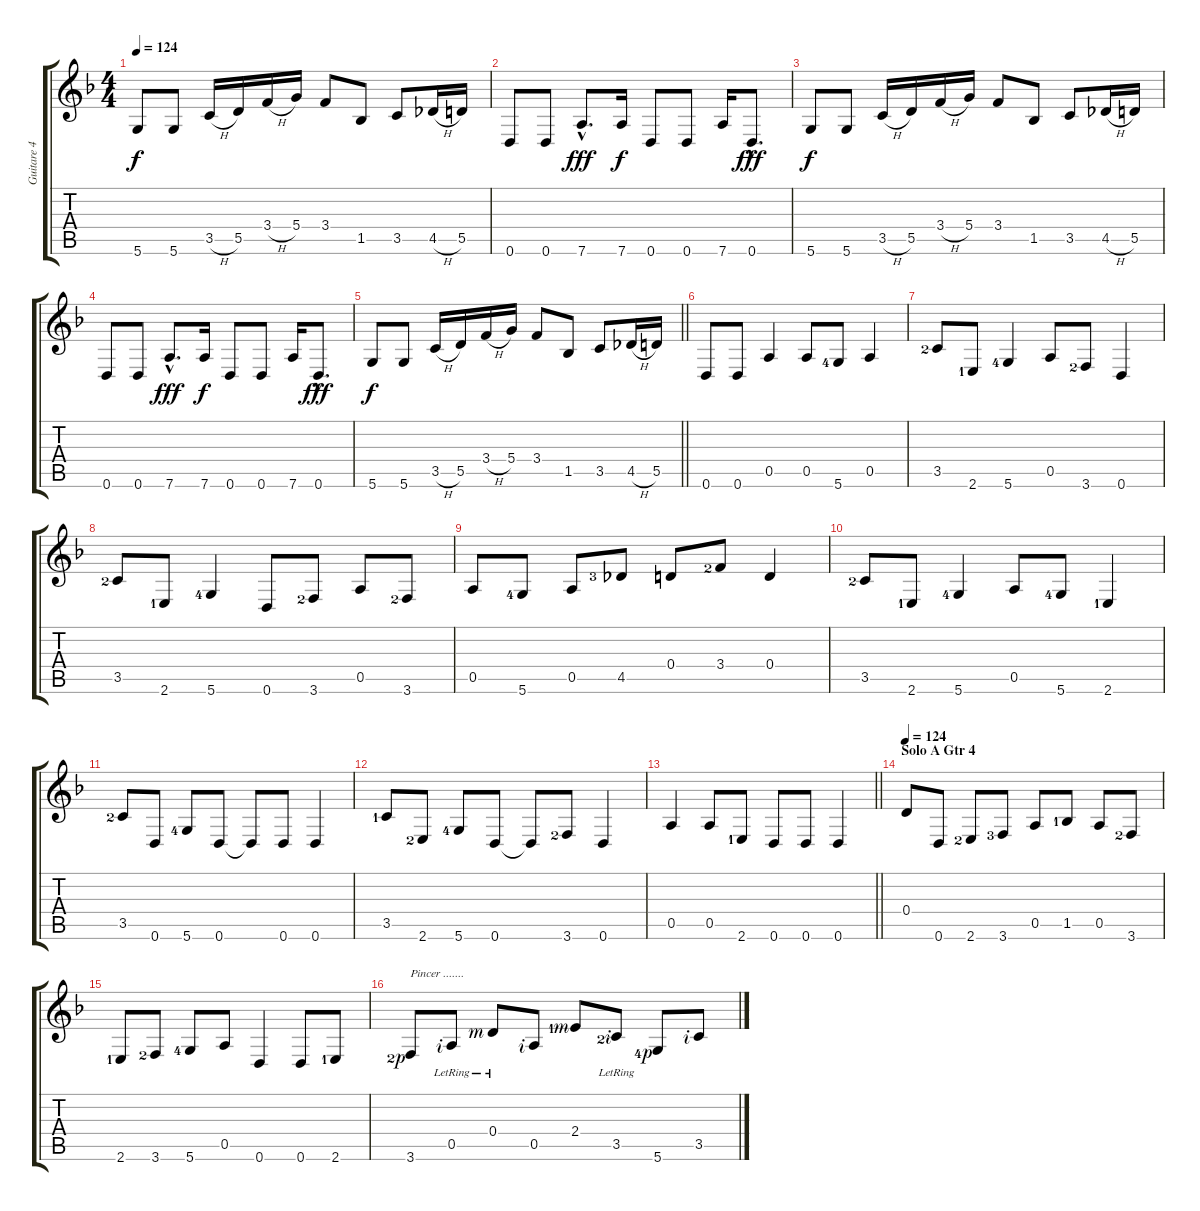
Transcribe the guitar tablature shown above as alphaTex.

\track ("Guitare 4" "Guitare 4") {instrument acousticguitarnylon}
\staff {score tabs}
\tuning (E4 B3 G3 D3 A2 D2) {hide}
\ts (4 4)
\tempo 124
\clef g2
\ks dminor
5.6.8{dy f} 5.6.8 3.5{h}.16 5.5.16 3.4{h}.16 5.4.16 3.4.8 1.5.8 3.5.8 4.5{h}.16 5.5.16 |
0.6.8 0.6.8 7.6{hac}.8{d dy fff} 7.6.16{dy f} 0.6.8 0.6.8 7.6.16 0.6{hac}.8{d dy fff} |
5.6.8{dy f} 5.6.8 3.5{h}.16 5.5.16 3.4{h}.16 5.4.16 3.4.8 1.5.8 3.5.8 4.5{h}.16 5.5.16 |
0.6.8 0.6.8 7.6{hac}.8{d dy fff} 7.6.16{dy f} 0.6.8 0.6.8 7.6.16 0.6{hac}.8{d dy fff} |
\barLineRight lightlight
5.6.8{dy f} 5.6.8 3.5{h}.16 5.5.16 3.4{h}.16 5.4.16 3.4.8 1.5.8 3.5.8 4.5{h}.16 5.5.16 |
0.6.8{volume 14 balance 0 instrument acousticguitarnylon} 0.6.8 0.5.4 0.5.8 5.6{lf 5}.8 0.5.4 |
3.5{lf 3}.8 2.6{lf 2}.8 5.6{lf 5}.4 0.5.8 3.6{lf 3}.8 0.6.4 |
3.5{lf 3}.8 2.6{lf 2}.8 5.6{lf 5}.4 0.6.8 3.6{lf 3}.8 0.5.8 3.6{lf 3}.8 |
0.5.8 5.6{lf 5}.8 0.5.8 4.5{lf 4}.8 0.4.8 3.4{lf 3}.8 0.4.4 |
3.5{lf 3}.8 2.6{lf 2}.8 5.6{lf 5}.4 0.5.8 5.6{lf 5}.8 2.6{lf 2}.4 |
3.5{lf 3}.8 0.6.8 5.6{lf 5}.8 0.6.8 0.6{t}.8 0.6.8 0.6.4 |
3.5{lf 2}.8 2.6{lf 3}.8 5.6{lf 5}.8 0.6.8 0.6{t}.8 3.6{lf 3}.8 0.6.4 |
\barLineRight lightlight
0.5.4 0.5.8 2.6{lf 2}.8 0.6.8 0.6.8 0.6.4 |
\section ("" "Solo A Gtr 4")
\tempo 124
0.4.8{volume 14 balance 8 instrument acousticguitarnylon} 0.6.8 2.6{lf 3}.8 3.6{lf 4}.8 0.5.8 1.5{lf 2}.8 0.5.8 3.6{lf 3}.8 |
2.6{lf 2}.8 3.6{lf 3}.8 5.6{lf 5}.8 0.5.8 0.6.4 0.6.8 2.6{lf 2}.8 |
3.6{lf 3 rf 1}.8{txt "Pincer ......."} 0.5{lr rf 2}.8 0.4{lr rf 3}.8 0.5{rf 2}.8 2.4{lf 2 rf 3}.8 3.5{lr lf 3 rf 2}.8 5.6{lf 5 rf 1}.8 3.5{rf 2}.8
